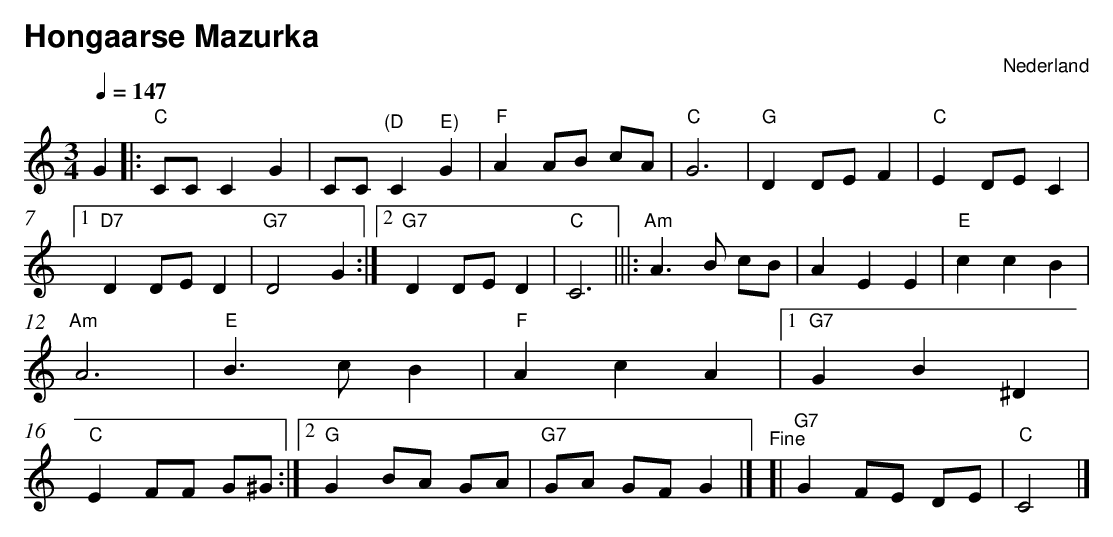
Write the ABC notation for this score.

X:1
T:Hongaarse Mazurka
O:Nederland
M:3/4
L:1/8
Q:1/4=147
K:Cmaj
V:1
G2 |:"C" CC C2 G2 |CC "^(D       E)"C2 G2 |"F" A2 AB cA |
"C" G6 |"G" D2 DE F2 |"C" E2 DE C2 |1 "D7" D2 DE D2 |
"G7" D4 G2 :|2 "G7" D2 DE D2 |"C" C6 |||:"Am" A3 B cB|
A2 E2 E2 |"E" c2 c2 B2 |"Am" A6 |"E" B3 cB2 |
"F" A2 c2 A2 |1 "G7" G2 B2 ^D2 |"C" E2 FF G^G :|2 "G" G2 BA GA |
"G7" GA GF G2 |] "^Fine  "[|"G7" G2 FE DE |"C" C4 |]
